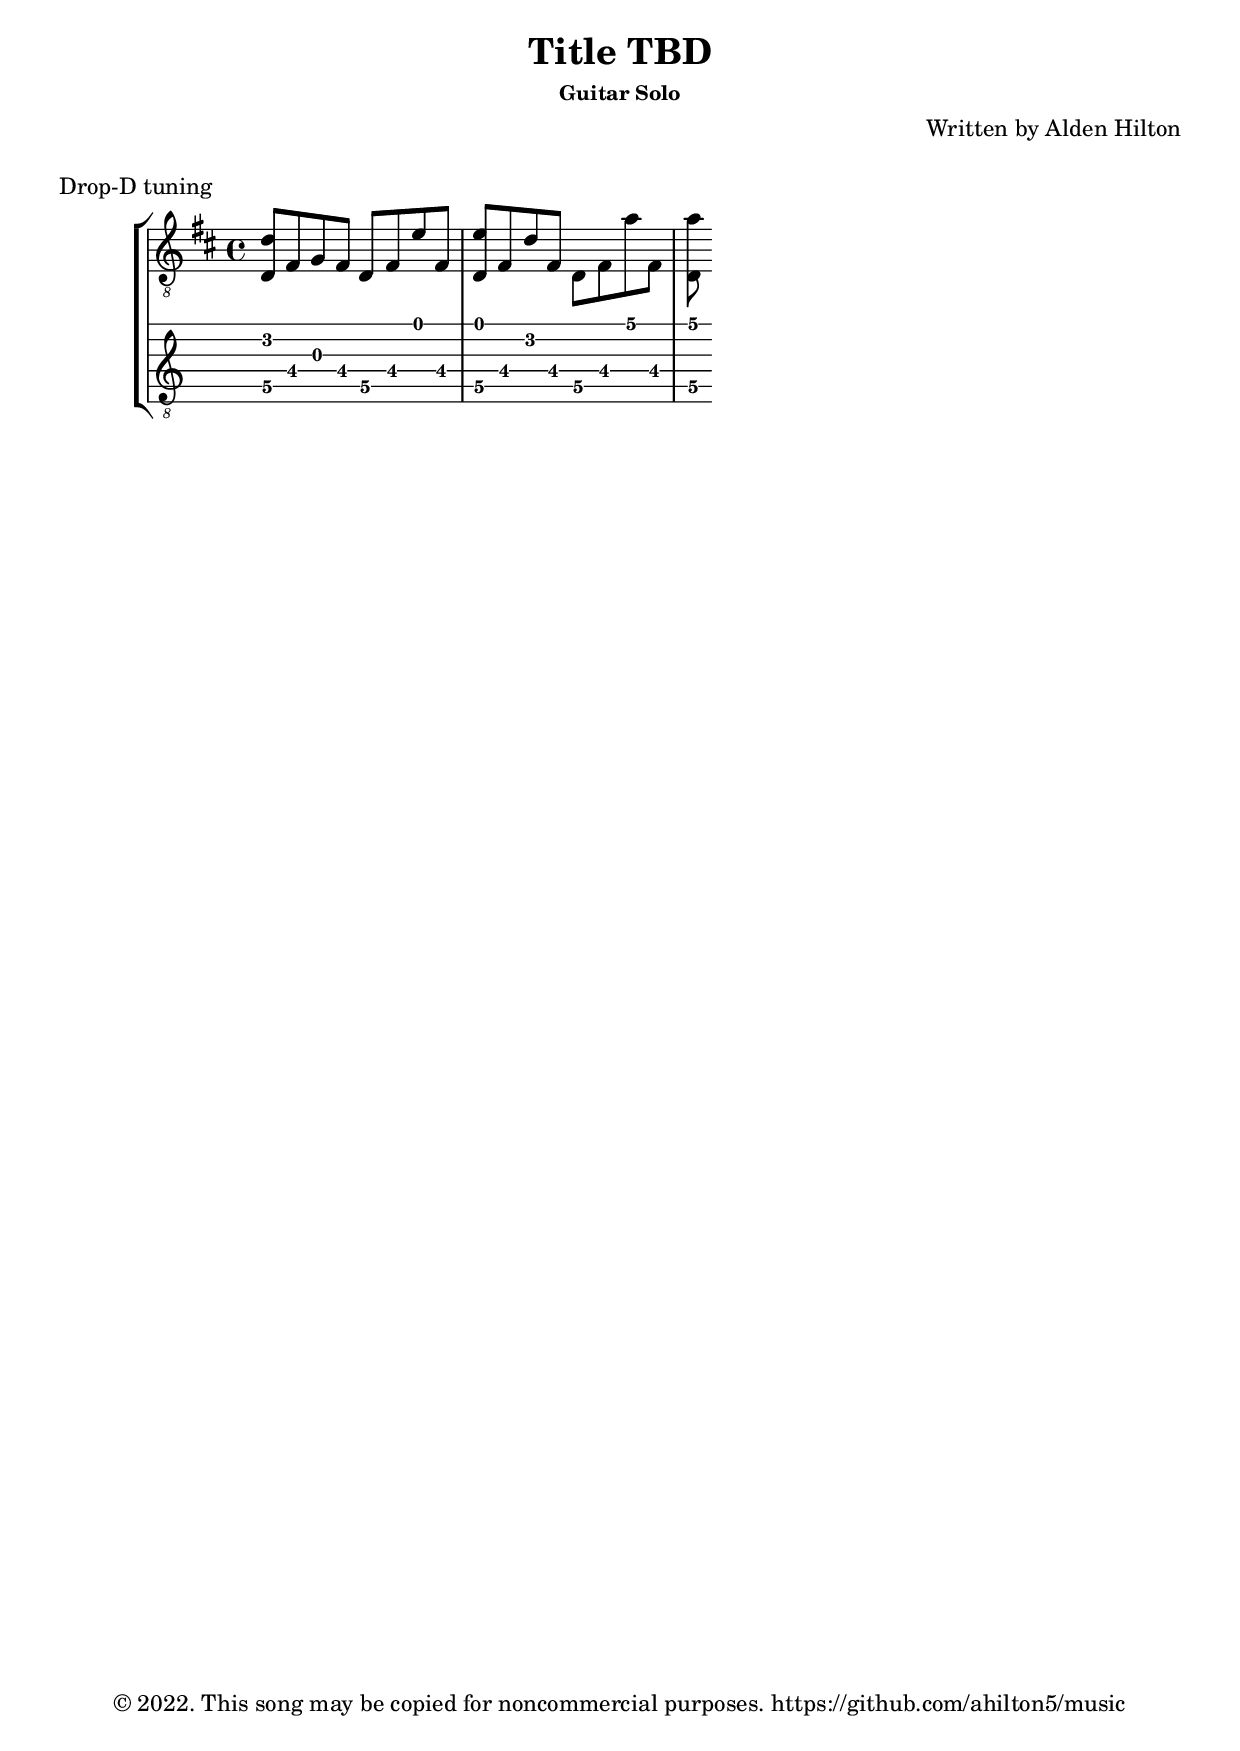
\version "2.18.2"

\header {
  title = "Title TBD"
  subsubtitle = "Guitar Solo"
  composer = "Written by Alden Hilton"
  arranger = " "
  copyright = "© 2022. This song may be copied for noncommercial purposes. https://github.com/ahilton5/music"
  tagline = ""
}

\layout { \omit Voice.StringNumber }
music = \relative {
     \clef "treble_8"
     \key d \major
     \time 4/4
     <d\5 d'>8 fis g fis d\5 fis e' fis, |
     <d\5 e'>8 fis d' fis, d\5 fis a' fis, |
     <d\5 a''>
}

\markup "Drop-D tuning"

\new StaffGroup <<
     \new Staff {
          \music
     }
     \new TabStaff {
          \set Staff.stringTunings = \guitar-drop-d-tuning
          \music
     }
>>